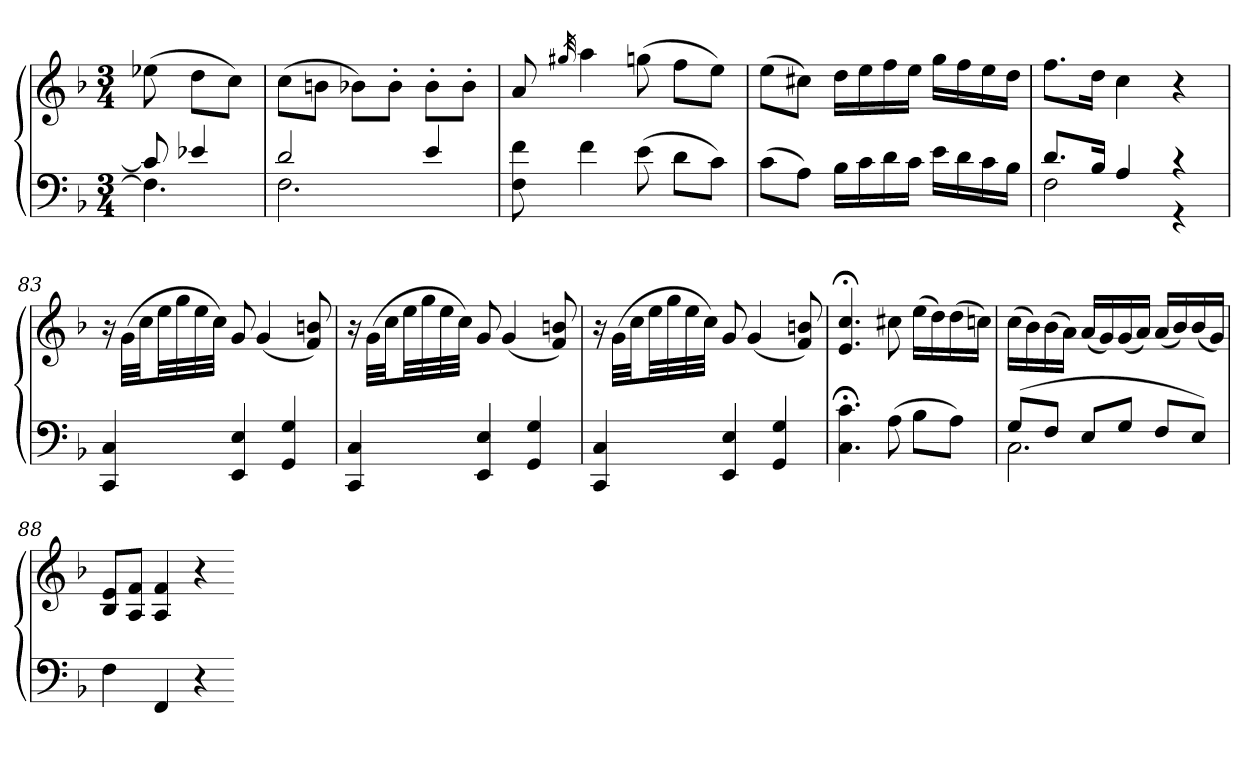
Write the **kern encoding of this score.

**kern	**kern
*part1	*part1
*staff2	*staff1
*clefF4	*clefG2
*k[b-]	*k[b-]
*F:	*F:
*M3/4	*M3/4
=	=
*^	*
8c]	4.F]	(8ee-X
4e-X	.	8ddL
.	.	8ccJ)
=79	=79	=79
2d	2.F	(8ccL
.	.	8bnJ
.	.	8b-XL)
.	.	8b-'J
4e	.	8b-'L
.	.	8b-'J
*v	*v	*
=80	=80
8F 8f	8a
.	32qgg#X
4f	4aa
(8e	(8ggn
8dL	8ffL
8cJ)	8eeJ)
=81	=81
(8cL	(8eeL
8AJ)	8cc#XJ)
16B-LL	16ddLL
16c	16ee
16d	16ff
16cJJ	16eeJJ
16eLL	16ggLL
16d	16ff
16c	16ee
16B-JJ	16ddJJ
=82	=82
*^	*
8.dL	2F	8.ffL
16B-Jk	.	16ddJk
4A	.	4cc
4r	4r	4r
*v	*v	*
=83	=83
4CC 4C	16r
.	(32gLLL
.	32ccJJ
.	32eeLL
.	32gg
.	32ee
.	32ccJJJ)
4EE 4E	8g
.	(4g
4GG 4G	.
.	8f 8bn)
=84	=84
4CC 4C	16r
.	(32gLLL
.	32ccJJ
.	32eeLL
.	32gg
.	32ee
.	32ccJJJ)
4EE 4E	8g
.	(4g
4GG 4G	.
.	8f 8bn)
=85	=85
4CC 4C	16r
.	(32gLLL
.	32ccJJ
.	32eeLL
.	32gg
.	32ee
.	32ccJJJ)
4EE 4E	8g
.	(4g
4GG 4G	.
.	8f 8bn)
=86	=86
4.C;< 4.c;<	4.e;< 4.cc;<
(8A	8cc#X
8B-L	(16eeLL
.	16dd)
8AJ)	(16dd
.	16ccnJJ)
=87	=87
*^	*
(8GL	2.C	(16ccLL
.	.	16b-)
8FJ	.	(16b-
.	.	16aJJ)
8EL	.	(16aLL
.	.	16g)
8GJ	.	(16g
.	.	16aJJ)
8FL	.	(16aLL
.	.	16b-)
8EJ)	.	(16b-
.	.	16gJJ)
*v	*v	*
=88	=88
4F	8B- 8eL
.	8A 8fJ
4FF	4A 4f
4r	4r
=-	=-
*-	*-
